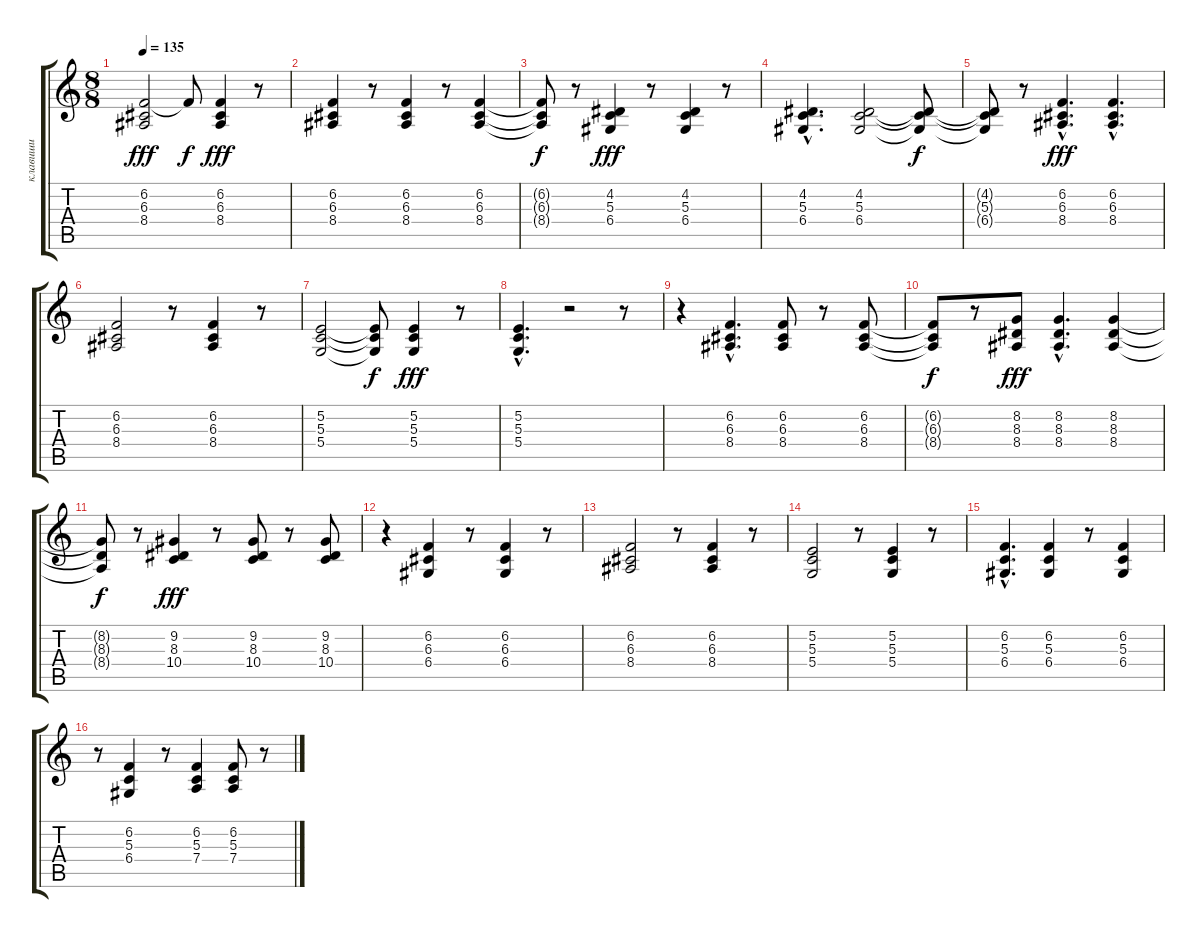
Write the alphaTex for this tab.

\track ("клавиши" "клавиши") {instrument electricpiano1}
\staff {score tabs}
\tuning (E4 B3 G3 D3 A2 E2) {hide}
\ts (8 8)
\tempo 135
\clef g2
\ks c
(6.2 6.3 8.4).2{dy fff} 6.2{t}.8{dy f} (6.2 6.3 8.4).4{dy fff} r.8 |
(6.2 6.3 8.4).4 r.8 (6.2 6.3 8.4).4 r.8 (6.2 6.3 8.4).4 |
(6.2{t} 6.3{t} 8.4{t}).8{dy f} r.8 (4.2 5.3 6.4).4{dy fff} r.8 (4.2 5.3 6.4).4 r.8 |
(4.2{hac} 5.3{hac} 6.4).4{d} (4.2 5.3 6.4).2 (4.2{t} 5.3{t} 6.4{t}).8{dy f} |
(4.2{t} 5.3{t} 6.4{t}).8 r.8 (6.2{hac} 6.3{hac} 8.4{hac}).4{d dy fff} (6.2{hac} 6.3 8.4).4{d} |
(6.2 6.3 8.4).2 r.8 (6.2 6.3 8.4).4 r.8 |
(5.2 5.3 5.4).2 (5.2{t} 5.3{t} 5.4{t}).8{dy f} (5.2 5.3 5.4).4{dy fff} r.8 |
(5.2{hac} 5.3{hac} 5.4{hac}).4{d} r.2 r.8 |
r.4 (6.2{hac} 6.3{hac} 8.4).4{d} (6.2 6.3 8.4).8 r.8 (6.2 6.3 8.4).8 |
(6.2{t} 6.3{t} 8.4{t}).8{dy f} r.8 (8.2 8.3 8.4).8{dy fff} (8.2{hac} 8.3{hac} 8.4{hac}).4{d} (8.2 8.3 8.4).4 |
(8.2{t} 8.3{t} 8.4{t}).8{dy f} r.8 (9.2 8.3 10.4).4{dy fff} r.8 (9.2 8.3 10.4).8 r.8 (9.2 8.3 10.4).8 |
r.4 (6.2 6.3 6.4).4 r.8 (6.2 6.3 6.4).4 r.8 |
(6.2 6.3 8.4).2 r.8 (6.2 6.3 8.4).4 r.8 |
(5.2 5.3 5.4).2 r.8 (5.2 5.3 5.4).4 r.8 |
(6.2{hac} 5.3{hac} 6.4{hac}).4{d} (6.2 5.3 6.4).4 r.8 (6.2 5.3 6.4).4 |
r.8 (6.2 5.3 6.4).4 r.8 (6.2 5.3 7.4).4 (6.2 5.3 7.4).8 r.8
